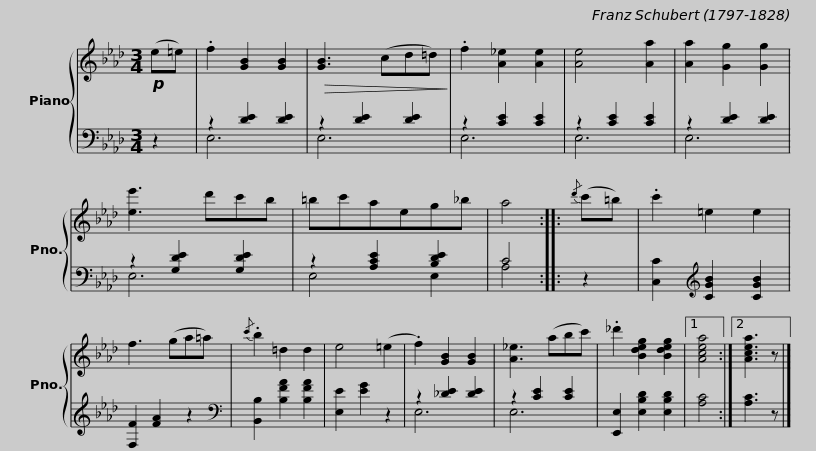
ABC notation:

X:1
%%score { 1 | ( 2 3 ) }
L:1/8
M:3/4
I:linebreak $
K:Ab
V:1 treble
V:2 bass
V:3 bass
V:1
!p! (e=e) | .f2 [GB]2 [GB]2 |!>(! [GB]3 (cd=d)!>)! | .f2 [A_e]2 [Ae]2 | [Ae]4 [Aa]2 | %5
 [Aa]2 [Gg]2 [Gg]2 | [ee']3 d'c'b | =bc'aeg_b |$ a4 ::{/d'} (c'=b) | %10
 .c'2 =e2 e2 | f3 (ga=a) |{/c'} .b2 =d2 d2 | e4 (=e2 | .f2) [GB]2 [GB]2 | %15
 [A_e]3 (abc') |$ ._d'2 [Bdeg]2 [Bdeg]2 |1 [Acea]4 :|2 [Acea]3 z |] %19
V:2
 z2 | z2 [DE]2 [DE]2 | z2 [DE]2 [DE]2 | z2 [CE]2 [CE]2 | z2 [CE]2 [CE]2 | %5
 z2 [DE]2 [DE]2 | z2 [G,DE]2 [G,DE]2 | z2 [A,CE]2 [B,DE]2 |$ C4 :: z2 | %10
 [C,C]2[K:treble] [CGB]2 [CGB]2 | [F,F]2 [FA]2 z2 |[K:bass] [B,,B,]2 [B,FA]2 [B,FA]2 | [E,E]2 [EG]2 z2 | z2 [_DE]2 [DE]2 | %15
 z2 [CE]2 [CE]2 |$ [E,,E,]2 [E,B,D]2 [E,B,D]2 |1 [A,C]4 :|2 [A,C]3 z |] %19
V:3
 x2 | E,6 | E,6 | E,6 | E,6 | %5
 E,6 | E,6 | E,4 E,2 |$ A,4 :: x2 | %10
 x2[K:treble] x4 | x6 |[K:bass] x6 | x6 | E,6 | %15
 E,6 |$ x6 |1 x4 :|2 x4 |] %19
